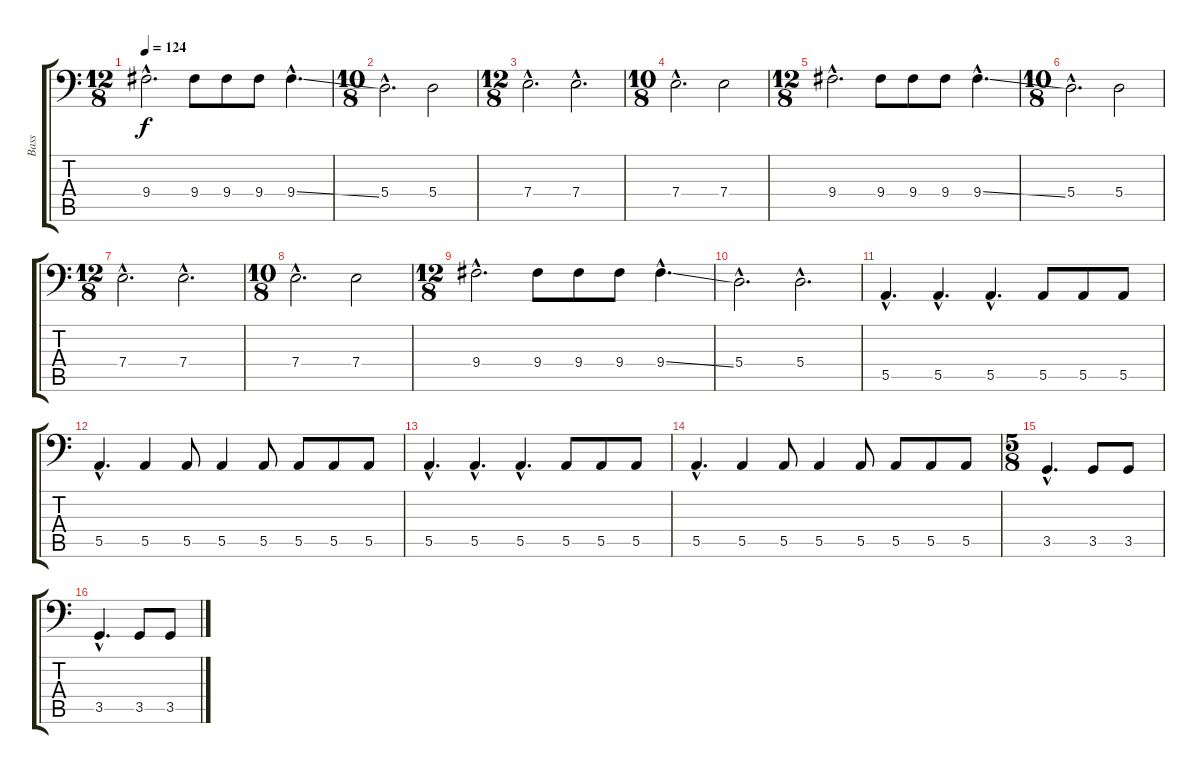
\track ("Bass" "Bass") {instrument electricbassfinger}
\staff {score tabs}
\tuning (C3 G2 D2 A1 E1 B0) {hide}
\ts (12 8)
\tempo 124
\clef f4
\ks c
9.4{hac}.2{d dy f} 9.4.8 9.4.8 9.4.8 9.4{ss hac}.4{d} |
\ts (10 8)
5.4{hac}.2{d} 5.4.2 |
\ts (12 8)
7.4{hac}.2{d} 7.4{hac}.2{d} |
\ts (10 8)
7.4{hac}.2{d} 7.4.2 |
\ts (12 8)
9.4{hac}.2{d} 9.4.8 9.4.8 9.4.8 9.4{ss hac}.4{d} |
\ts (10 8)
5.4{hac}.2{d} 5.4.2 |
\ts (12 8)
7.4{hac}.2{d} 7.4{hac}.2{d} |
\ts (10 8)
7.4{hac}.2{d} 7.4.2 |
\ts (12 8)
9.4{hac}.2{d} 9.4.8 9.4.8 9.4.8 9.4{ss hac}.4{d} |
5.4{hac}.2{d} 5.4{hac}.2{d} |
5.5{hac}.4{d} 5.5{hac}.4{d} 5.5{hac}.4{d} 5.5.8 5.5.8 5.5.8 |
5.5{hac}.4{d} 5.5.4 5.5.8 5.5.4 5.5.8 5.5.8 5.5.8 5.5.8 |
5.5{hac}.4{d} 5.5{hac}.4{d} 5.5{hac}.4{d} 5.5.8 5.5.8 5.5.8 |
5.5{hac}.4{d} 5.5.4 5.5.8 5.5.4 5.5.8 5.5.8 5.5.8 5.5.8 |
\ts (5 8)
3.5{hac}.4{d} 3.5.8 3.5.8 |
3.5{hac}.4{d} 3.5.8 3.5.8
